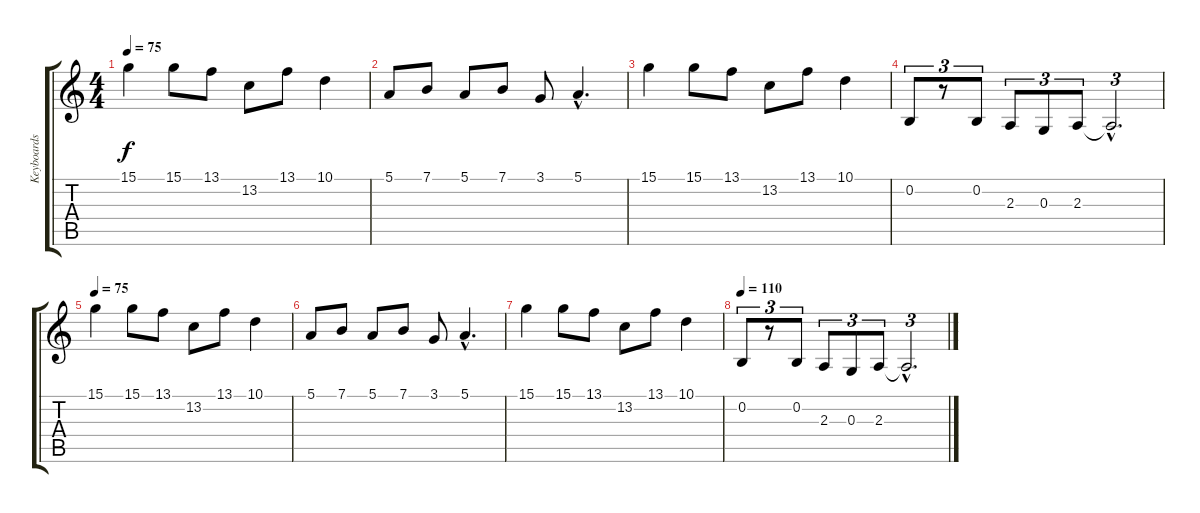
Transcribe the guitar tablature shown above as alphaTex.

\track ("Keyboards" "Keyboards") {instrument frenchhorn}
\staff {score tabs}
\tuning (E4 B3 G3 D3 A2 E2) {hide}
\ts (4 4)
\tempo 75
\clef g2
\ks c
15.1.4{dy f volume 12} 15.1.8 13.1.8 13.2.8 13.1.8 10.1.4 |
5.1.8{volume 10} 7.1.8 5.1.8 7.1.8 3.1.8 5.1{hac}.4{d} |
15.1.4{volume 8} 15.1.8 13.1.8 13.2.8 13.1.8 10.1.4 |
0.2.8{tu (3 2) volume 6} r.8{tu (3 2)} 0.2.8{tu (3 2)} 2.3.8{tu (3 2)} 0.3.8{tu (3 2)} 2.3.8{tu (3 2)} 2.3{hac t}.2{d tu (3 2)} |
\tempo 75
15.1.4{volume 4} 15.1.8 13.1.8 13.2.8 13.1.8 10.1.4 |
5.1.8{volume 2} 7.1.8 5.1.8 7.1.8 3.1.8 5.1{hac}.4{d} |
15.1.4{volume 0} 15.1.8 13.1.8 13.2.8 13.1.8 10.1.4 |
\tempo 110
0.2.8{tu (3 2)} r.8{tu (3 2)} 0.2.8{tu (3 2)} 2.3.8{tu (3 2)} 0.3.8{tu (3 2)} 2.3.8{tu (3 2)} 2.3{hac t}.2{d tu (3 2)}
